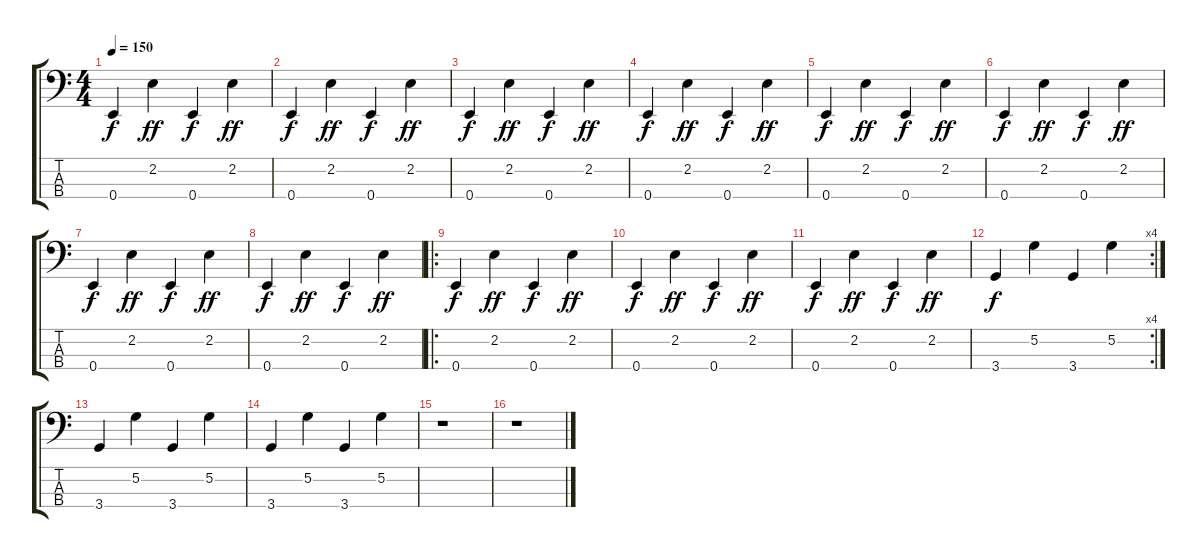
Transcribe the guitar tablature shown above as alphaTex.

\track "" {instrument slapbass1}
\staff {score tabs}
\tuning (G2 D2 A1 E1) {hide}
\ts (4 4)
\tempo 150
\clef f4
\ks c
0.4.4{dy f} 2.2.4{dy ff} 0.4.4{dy f} 2.2.4{dy ff} |
0.4.4{dy f} 2.2.4{dy ff} 0.4.4{dy f} 2.2.4{dy ff} |
0.4.4{dy f} 2.2.4{dy ff} 0.4.4{dy f} 2.2.4{dy ff} |
0.4.4{dy f} 2.2.4{dy ff} 0.4.4{dy f} 2.2.4{dy ff} |
0.4.4{dy f} 2.2.4{dy ff} 0.4.4{dy f} 2.2.4{dy ff} |
0.4.4{dy f} 2.2.4{dy ff} 0.4.4{dy f} 2.2.4{dy ff} |
0.4.4{dy f} 2.2.4{dy ff} 0.4.4{dy f} 2.2.4{dy ff} |
0.4.4{dy f} 2.2.4{dy ff} 0.4.4{dy f} 2.2.4{dy ff} |
\ro
0.4.4{dy f} 2.2.4{dy ff} 0.4.4{dy f} 2.2.4{dy ff} |
0.4.4{dy f} 2.2.4{dy ff} 0.4.4{dy f} 2.2.4{dy ff} |
0.4.4{dy f} 2.2.4{dy ff} 0.4.4{dy f} 2.2.4{dy ff} |
\rc 4
3.4.4{dy f} 5.2.4 3.4.4 5.2.4 |
3.4.4 5.2.4 3.4.4 5.2.4 |
3.4.4 5.2.4 3.4.4 5.2.4 |
r.1 |
r.1
